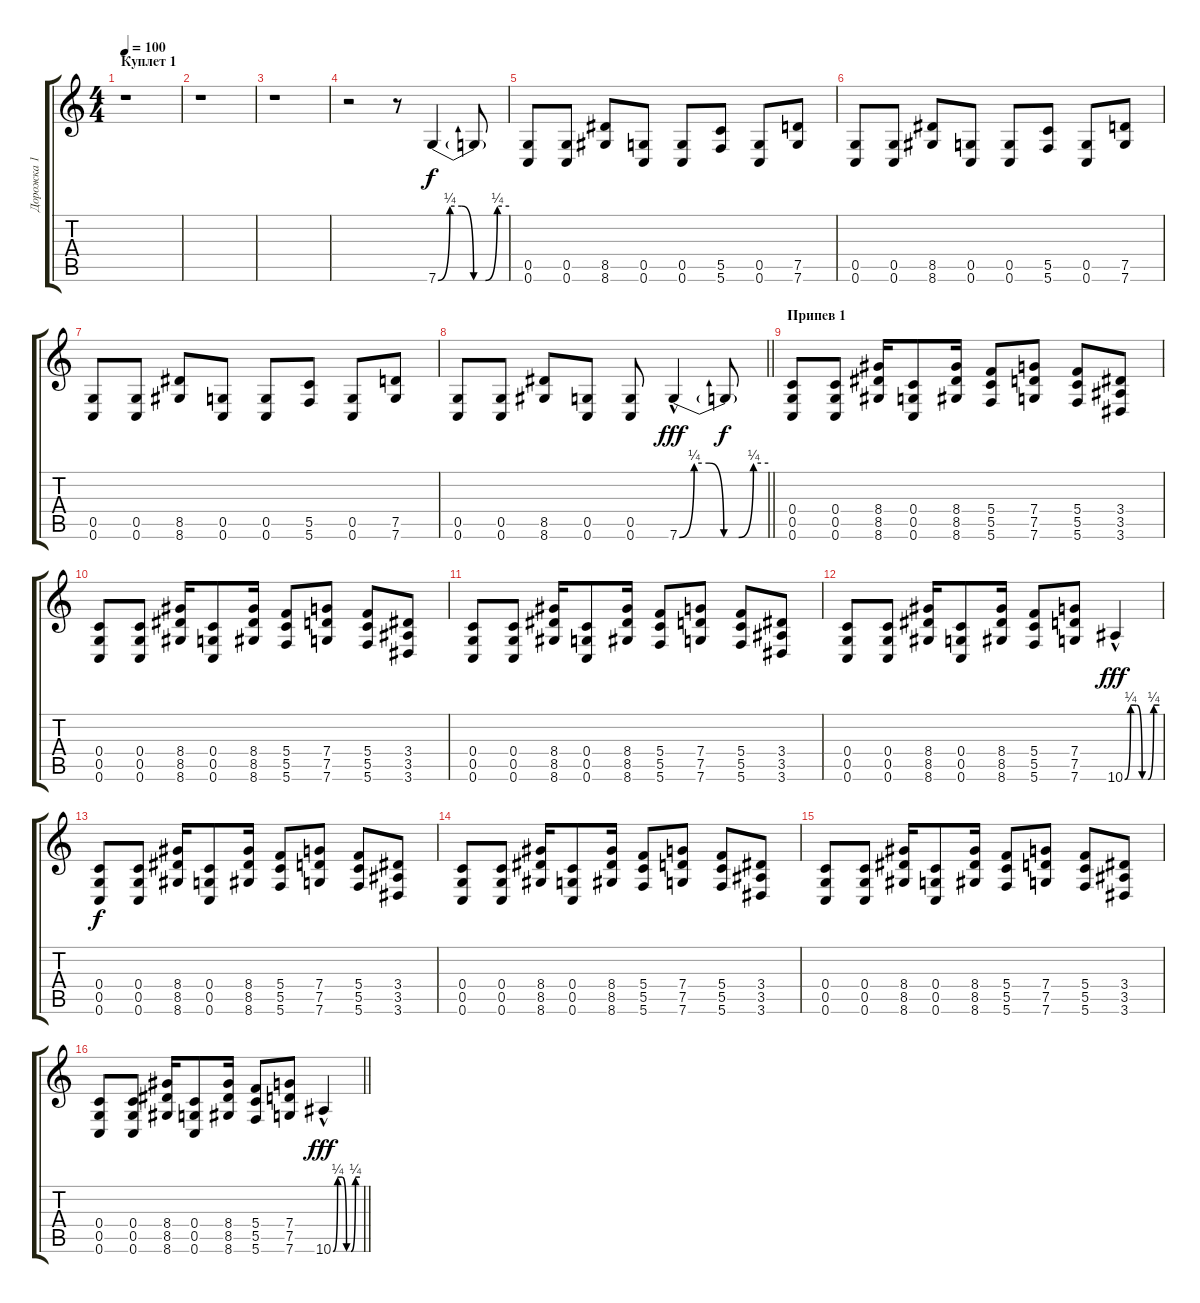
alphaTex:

\track ("Дорожка 1" "Дорожка 1") {instrument distortionguitar}
\staff {score tabs}
\tuning (D4 A3 F3 C3 G2 C2) {hide}
\ts (4 4)
\section ("" "Куплет 1")
\tempo 100
\clef g2
\ks c
r.1{dy fff} |
r.1 |
r.1 |
r.2 r.8 7.6{be (custom 0 0 10 1 20 1 30 0 40 0 50 1 60 1)}.4{dy f} 7.6{t}.8 |
(0.5 0.6).8 (0.5 0.6).8 (8.5 8.6).8 (0.5 0.6).8 (0.5 0.6).8 (5.5 5.6).8 (0.5 0.6).8 (7.5 7.6).8 |
(0.5 0.6).8 (0.5 0.6).8 (8.5 8.6).8 (0.5 0.6).8 (0.5 0.6).8 (5.5 5.6).8 (0.5 0.6).8 (7.5 7.6).8 |
(0.5 0.6).8 (0.5 0.6).8 (8.5 8.6).8 (0.5 0.6).8 (0.5 0.6).8 (5.5 5.6).8 (0.5 0.6).8 (7.5 7.6).8 |
\barLineRight lightlight
(0.5 0.6).8 (0.5 0.6).8 (8.5 8.6).8 (0.5 0.6).8 (0.5 0.6).8 7.6{be (custom 0 0 10 1 20 1 30 0 40 0 50 1 60 1) hac}.4{dy fff} 7.6{t}.8{dy f} |
\section ("" "Припев 1")
(0.4 0.5 0.6).8 (0.4 0.5 0.6).8 (8.4 8.5 8.6).16 (0.4 0.5 0.6).8 (8.4 8.5 8.6).16 (5.4 5.5 5.6).8 (7.4 7.5 7.6).8 (5.4 5.5 5.6).8 (3.4 3.5 3.6).8 |
(0.4 0.5 0.6).8 (0.4 0.5 0.6).8 (8.4 8.5 8.6).16 (0.4 0.5 0.6).8 (8.4 8.5 8.6).16 (5.4 5.5 5.6).8 (7.4 7.5 7.6).8 (5.4 5.5 5.6).8 (3.4 3.5 3.6).8 |
(0.4 0.5 0.6).8 (0.4 0.5 0.6).8 (8.4 8.5 8.6).16 (0.4 0.5 0.6).8 (8.4 8.5 8.6).16 (5.4 5.5 5.6).8 (7.4 7.5 7.6).8 (5.4 5.5 5.6).8 (3.4 3.5 3.6).8 |
(0.4 0.5 0.6).8 (0.4 0.5 0.6).8 (8.4 8.5 8.6).16 (0.4 0.5 0.6).8 (8.4 8.5 8.6).16 (5.4 5.5 5.6).8 (7.4 7.5 7.6).8 10.6{be (custom 0 0 10 1 20 1 30 0 40 0 50 1 60 1) hac}.4{dy fff} |
(0.4 0.5 0.6).8{dy f} (0.4 0.5 0.6).8 (8.4 8.5 8.6).16 (0.4 0.5 0.6).8 (8.4 8.5 8.6).16 (5.4 5.5 5.6).8 (7.4 7.5 7.6).8 (5.4 5.5 5.6).8 (3.4 3.5 3.6).8 |
(0.4 0.5 0.6).8 (0.4 0.5 0.6).8 (8.4 8.5 8.6).16 (0.4 0.5 0.6).8 (8.4 8.5 8.6).16 (5.4 5.5 5.6).8 (7.4 7.5 7.6).8 (5.4 5.5 5.6).8 (3.4 3.5 3.6).8 |
(0.4 0.5 0.6).8 (0.4 0.5 0.6).8 (8.4 8.5 8.6).16 (0.4 0.5 0.6).8 (8.4 8.5 8.6).16 (5.4 5.5 5.6).8 (7.4 7.5 7.6).8 (5.4 5.5 5.6).8 (3.4 3.5 3.6).8 |
\barLineRight lightlight
(0.4 0.5 0.6).8 (0.4 0.5 0.6).8 (8.4 8.5 8.6).16 (0.4 0.5 0.6).8 (8.4 8.5 8.6).16 (5.4 5.5 5.6).8 (7.4 7.5 7.6).8 10.6{be (custom 0 0 10 1 20 1 30 0 40 0 50 1 60 1) hac}.4{dy fff}
